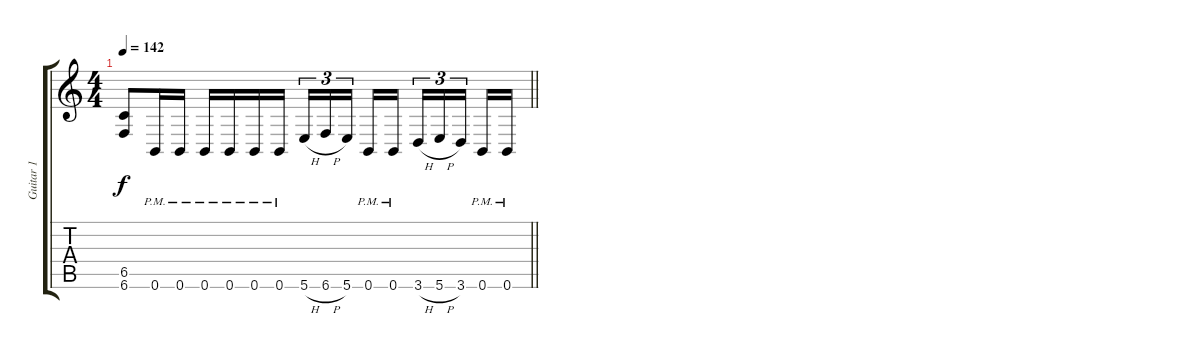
\track ("Guitar 1" "Guitar 1") {instrument distortionguitar}
\staff {score tabs}
\tuning (Db4 Ab3 E3 B2 Gb2 B1) {hide}
\ts (4 4)
\tempo 142
\clef g2
\barLineRight lightlight
\ks c
(6.5{t} 6.6{t}).8{dy f} 0.6{pm}.16 0.6{pm}.16 0.6{pm}.16 0.6{pm}.16 0.6{pm}.16 0.6{pm}.16 5.6{h}.16{tu (3 2)} 6.6{h}.16{tu (3 2)} 5.6.16{tu (3 2) beam splitsecondary} 0.6{pm}.16 0.6{pm}.16 3.6{h}.16{tu (3 2)} 5.6{h}.16{tu (3 2)} 3.6.16{tu (3 2) beam splitsecondary} 0.6{pm}.16 0.6{pm}.16
